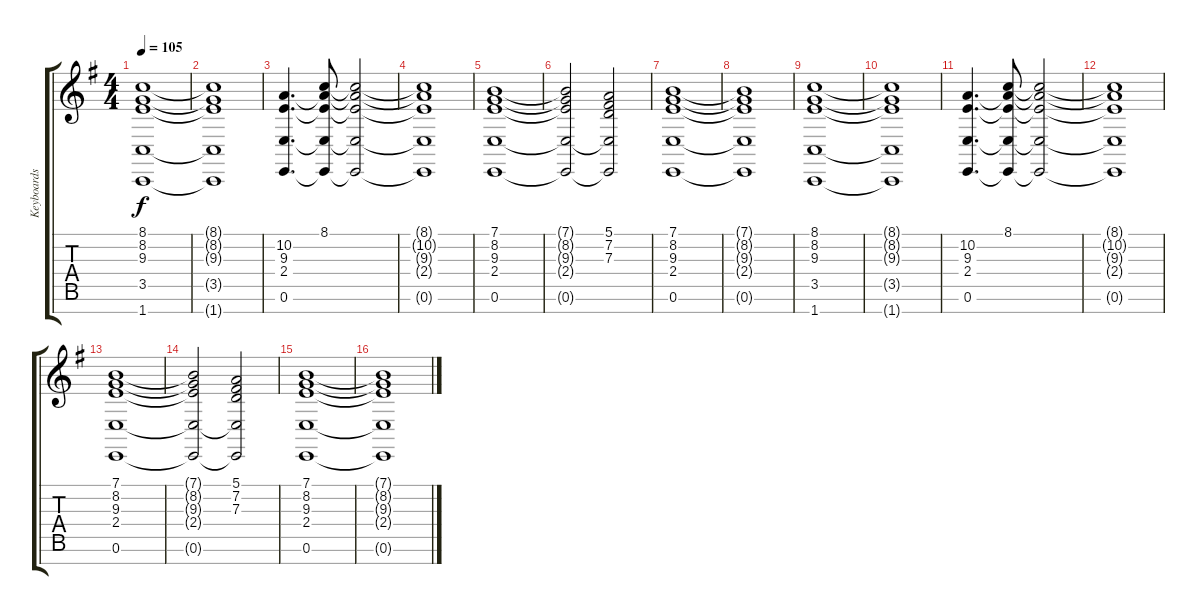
\track ("Keyboards" "Keyboards") {instrument stringensemble1}
\staff {score tabs}
\tuning (E4 B3 G3 D3 A2 E2 B1) {hide}
\ts (4 4)
\tempo 105
\clef g2
\ks eminor
(8.1 8.2 9.3 3.5 1.7).1{dy f} |
(8.1{t} 8.2{t} 9.3{t} 3.5{t} 1.7{t}).1 |
(10.2 9.3 2.4 0.6).4{d} (8.1 10.2{t} 9.3{t} 2.4{t} 0.6{t}).8 (8.1{t} 10.2{t} 9.3{t} 2.4{t} 0.6{t}).2 |
(8.1{t} 10.2{t} 9.3{t} 2.4{t} 0.6{t}).1 |
(7.1 8.2 9.3 2.4 0.6).1 |
(7.1{t} 8.2{t} 9.3{t} 2.4{t} 0.6{t}).2 (5.1 7.2 7.3 2.4{t} 0.6{t}).2 |
(7.1 8.2 9.3 2.4 0.6).1{volume 6} |
(7.1{t} 8.2{t} 9.3{t} 2.4{t} 0.6{t}).1 |
(8.1 8.2 9.3 3.5 1.7).1 |
(8.1{t} 8.2{t} 9.3{t} 3.5{t} 1.7{t}).1 |
(10.2 9.3 2.4 0.6).4{d volume 5} (8.1 10.2{t} 9.3{t} 2.4{t} 0.6{t}).8 (8.1{t} 10.2{t} 9.3{t} 2.4{t} 0.6{t}).2 |
(8.1{t} 10.2{t} 9.3{t} 2.4{t} 0.6{t}).1 |
(7.1 8.2 9.3 2.4 0.6).1 |
(7.1{t} 8.2{t} 9.3{t} 2.4{t} 0.6{t}).2 (5.1 7.2 7.3 2.4{t} 0.6{t}).2 |
(7.1 8.2 9.3 2.4 0.6).1{volume 4} |
(7.1{t} 8.2{t} 9.3{t} 2.4{t} 0.6{t}).1
